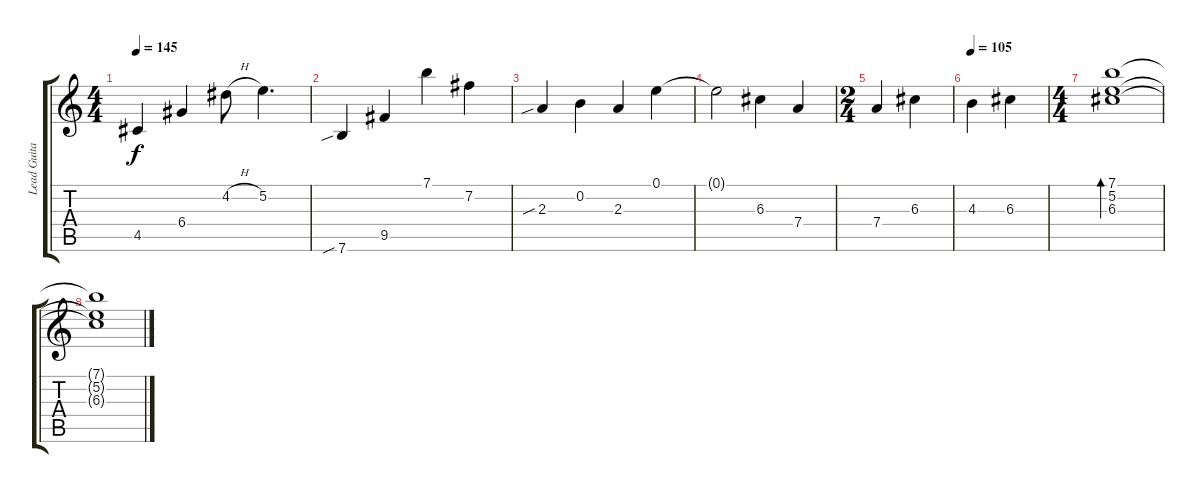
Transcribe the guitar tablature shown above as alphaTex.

\track ("Lead Guitar" "Lead Guita") {instrument acousticguitarsteel}
\staff {score tabs}
\tuning (E4 B3 G3 D3 A2 E2) {hide}
\ts (4 4)
\tempo 145
\clef g2
\ks c
4.5.4{dy f} 6.4.4 4.2{h}.8 5.2.4{d} |
7.6{sib}.4 9.5.4 7.1.4 7.2.4 |
2.3{sib}.4 0.2.4 2.3.4 0.1.4 |
0.1{t}.2 6.3.4 7.4.4 |
\ts (2 4)
7.4.4 6.3.4 |
\tempo 105
4.3.4 6.3.4 |
\ts (4 4)
(7.1 5.2 6.3).1{bd 480} |
(7.1{t} 5.2{t} 6.3{t}).1
